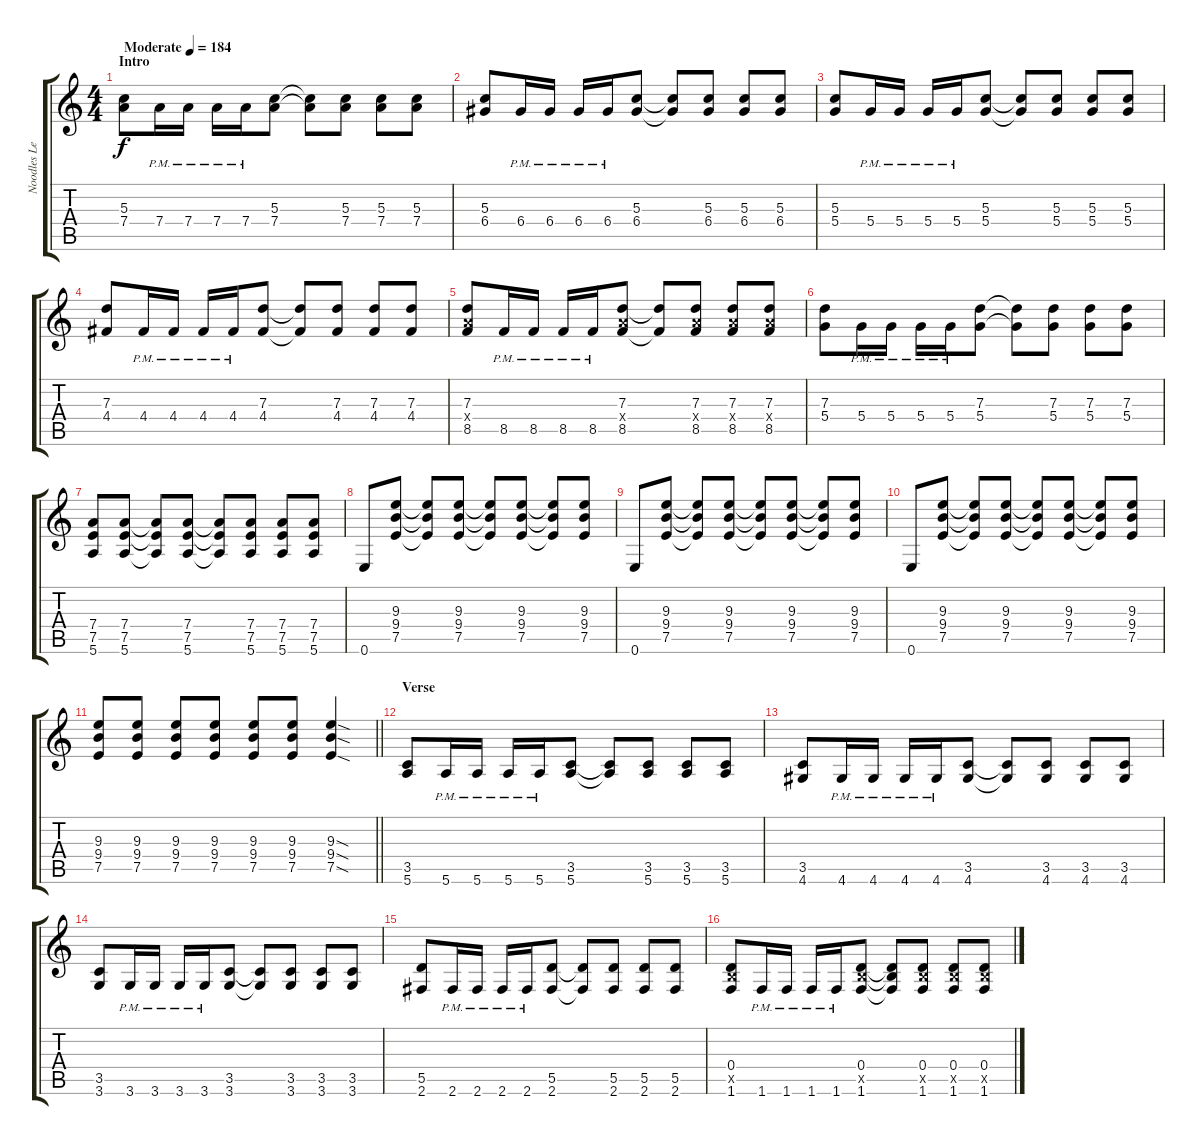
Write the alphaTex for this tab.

\track ("Noodles Lead Guitar" "Noodles Le") {instrument overdrivenguitar}
\staff {score tabs}
\tuning (E4 B3 G3 D3 A2 E2) {hide}
\ts (4 4)
\section ("" "Intro")
\tempo (184 "Moderate")
\clef g2
\ks c
(5.3 7.4).8{dy f instrument overdrivenguitar} 7.4{pm}.16 7.4{pm}.16 7.4{pm}.16 7.4{pm}.16 (5.3 7.4).8 (5.3{t} 7.4{t}).8 (5.3 7.4).8 (5.3 7.4).8 (5.3 7.4).8 |
(5.3 6.4).8 6.4{pm}.16 6.4{pm}.16 6.4{pm}.16 6.4{pm}.16 (5.3 6.4).8 (5.3{t} 6.4{t}).8 (5.3 6.4).8 (5.3 6.4).8 (5.3 6.4).8 |
(5.3 5.4).8 5.4{pm}.16 5.4{pm}.16 5.4{pm}.16 5.4{pm}.16 (5.3 5.4).8 (5.3{t} 5.4{t}).8 (5.3 5.4).8 (5.3 5.4).8 (5.3 5.4).8 |
(7.3 4.4).8 4.4{pm}.16 4.4{pm}.16 4.4{pm}.16 4.4{pm}.16 (7.3 4.4).8 (7.3{t} 4.4{t}).8 (7.3 4.4).8 (7.3 4.4).8 (7.3 4.4).8 |
(7.3 7.4{x} 8.5).8 8.5{pm}.16 8.5{pm}.16 8.5{pm}.16 8.5{pm}.16 (7.3 7.4{x} 8.5).8 (7.3{t} 8.5{t}).8 (7.3 7.4{x} 8.5).8 (7.3 7.4{x} 8.5).8 (7.3 7.4{x} 8.5).8 |
(7.3 5.4).8 5.4{pm}.16 5.4{pm}.16 5.4{pm}.16 5.4{pm}.16 (7.3 5.4).8 (7.3{t} 5.4{t}).8 (7.3 5.4).8 (7.3 5.4).8 (7.3 5.4).8 |
(7.4 7.5 5.6).8 (7.4 7.5 5.6).8 (7.4{t} 7.5{t} 5.6{t}).8 (7.4 7.5 5.6).8 (7.4{t} 7.5{t} 5.6{t}).8 (7.4 7.5 5.6).8 (7.4 7.5 5.6).8 (7.4 7.5 5.6).8 |
0.6.8 (9.3 9.4 7.5).8 (9.3{t} 9.4{t} 7.5{t}).8 (9.3 9.4 7.5).8 (9.3{t} 9.4{t} 7.5{t}).8 (9.3 9.4 7.5).8 (9.3{t} 9.4{t} 7.5{t}).8 (9.3 9.4 7.5).8 |
0.6.8 (9.3 9.4 7.5).8 (9.3{t} 9.4{t} 7.5{t}).8 (9.3 9.4 7.5).8 (9.3{t} 9.4{t} 7.5{t}).8 (9.3 9.4 7.5).8 (9.3{t} 9.4{t} 7.5{t}).8 (9.3 9.4 7.5).8 |
0.6.8 (9.3 9.4 7.5).8 (9.3{t} 9.4{t} 7.5{t}).8 (9.3 9.4 7.5).8 (9.3{t} 9.4{t} 7.5{t}).8 (9.3 9.4 7.5).8 (9.3{t} 9.4{t} 7.5{t}).8 (9.3 9.4 7.5).8 |
\barLineRight lightlight
(9.3 9.4 7.5).8 (9.3 9.4 7.5).8 (9.3 9.4 7.5).8 (9.3 9.4 7.5).8 (9.3 9.4 7.5).8 (9.3 9.4 7.5).8 (9.3{sod} 9.4{sod} 7.5{sod}).4 |
\section ("" "Verse")
(3.5 5.6).8 5.6{pm}.16 5.6{pm}.16 5.6{pm}.16 5.6{pm}.16 (3.5 5.6).8 (3.5{t} 5.6{t}).8 (3.5 5.6).8 (3.5 5.6).8 (3.5 5.6).8 |
(3.5 4.6).8 4.6{pm}.16 4.6{pm}.16 4.6{pm}.16 4.6{pm}.16 (3.5 4.6).8 (3.5{t} 4.6{t}).8 (3.5 4.6).8 (3.5 4.6).8 (3.5 4.6).8 |
(3.5 3.6).8 3.6{pm}.16 3.6{pm}.16 3.6{pm}.16 3.6{pm}.16 (3.5 3.6).8 (3.5{t} 3.6{t}).8 (3.5 3.6).8 (3.5 3.6).8 (3.5 3.6).8 |
(5.5 2.6).8 2.6{pm}.16 2.6{pm}.16 2.6{pm}.16 2.6{pm}.16 (5.5 2.6).8 (5.5{t} 2.6{t}).8 (5.5 2.6).8 (5.5 2.6).8 (5.5 2.6).8 |
(0.4 2.5{x} 1.6).8 1.6{pm}.16 1.6{pm}.16 1.6{pm}.16 1.6{pm}.16 (0.4 2.5{x} 1.6).8 (0.4{t} 2.5{t} 1.6{t}).8 (0.4 2.5{x} 1.6).8 (0.4 2.5{x} 1.6).8 (0.4 2.5{x} 1.6).8
